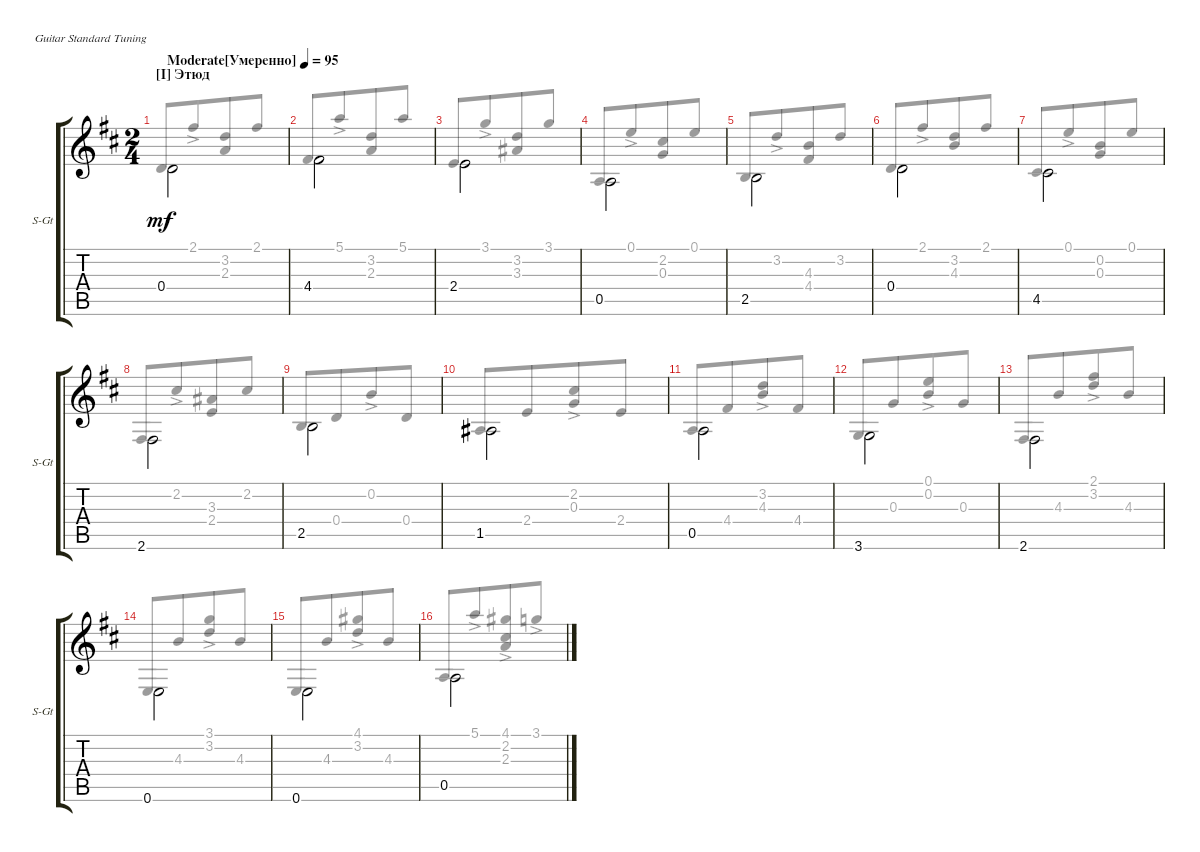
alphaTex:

\defaultSystemsLayout 4
\bracketExtendMode groupsimilarinstruments
\useSystemSignSeparator
\singleTrackTrackNamePolicy allsystems
\multiTrackTrackNamePolicy allsystems
\firstSystemTrackNameOrientation horizontal
\otherSystemsTrackNameOrientation horizontal
\track ("Steel Guitar" "S-Gt") {instrument acousticguitarsteel}
\staff {score tabs}
\tuning (E4 B3 G3 D3 A2 E2)
\voice
\ts (2 4)
\beaming (8 4)
\section ("I" "Этюд")
\tempo (95 "Moderate[Умеренно]")
\clef g2
\ks d
0.4.2{dy mf instrument acousticguitarsteel beam invert} |
4.4.2{beam invert} |
2.4.2{beam invert} |
0.5.2{beam invert} |
2.5.2{beam invert} |
0.4.2{beam invert} |
4.5.2{beam invert} |
2.6.2{beam invert} |
2.5.2{beam invert} |
1.5.2{beam invert} |
0.5.2{beam invert} |
3.6.2{beam invert} |
2.6.2{beam invert} |
0.6.2{beam invert} |
0.6.2{beam invert} |
0.5.2{beam invert}
\voice
\clef g2
\ottava regular
\simile none
\ks d
0.4.8{dy mf beam invert} 2.1{ac}.8 (3.2 2.3).8 2.1.8 |
4.4.8{beam invert} 5.1{ac}.8 (3.2 2.3).8 5.1.8 |
2.4.8{beam invert} 3.1{ac}.8 (3.2 3.3).8 3.1.8 |
0.5.8{beam invert} 0.1{ac}.8 (2.2 0.3).8 0.1.8 |
2.5.8{beam invert} 3.2{ac}.8 (4.3 4.4).8 3.2.8 |
0.4.8{beam invert} 2.1{ac}.8 (3.2 4.3).8 2.1.8 |
4.5.8{beam invert} 0.1{ac}.8 (0.2 0.3).8 0.1.8 |
2.6.8{beam invert} 2.2{ac}.8 (3.3 2.4).8 2.2.8 |
2.5.8{beam invert} 0.4.8 0.2{ac}.8 0.4.8 |
1.5.8{beam invert} 2.4.8 (0.3{ac} 2.2{ac}).8 2.4.8 |
0.5.8{beam invert} 4.4.8 (4.3{ac} 3.2{ac}).8 4.4.8 |
3.6.8{beam invert} 0.3.8 (0.2{ac} 0.1{ac}).8 0.3.8 |
2.6.8{beam invert} 4.3.8 (3.2{ac} 2.1{ac}).8 4.3.8 |
0.6.8{beam invert} 4.3.8 (3.2{ac} 3.1{ac}).8 4.3.8 |
0.6.8{beam invert} 4.3.8 (3.2{ac} 4.1{ac}).8 4.3.8 |
0.5.8{beam invert} 5.1{ac}.8 (4.1{ac} 2.3{ac} 2.2{ac}).8 3.1{ac}.8
